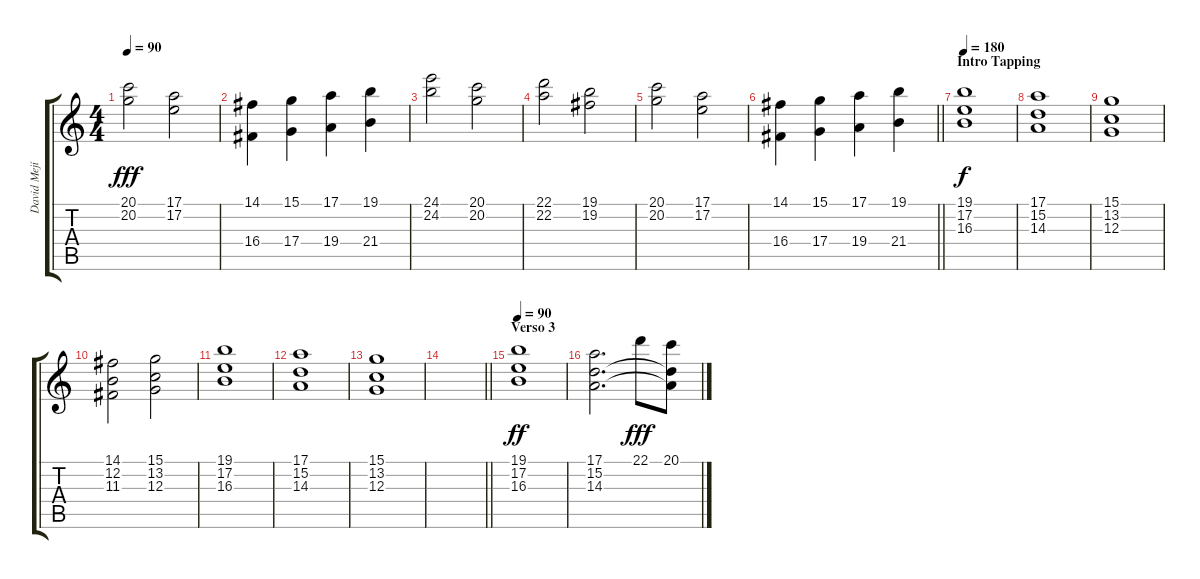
\track ("David Mejía" "David Mejí") {instrument stringensemble1}
\staff {score tabs}
\tuning (E4 B3 G3 D3 A2 E2) {hide}
\ts (4 4)
\tempo 90
\clef g2
\ks c
(20.1 20.2).2{dy fff} (17.1 17.2).2 |
(14.1 16.4).4 (15.1 17.4).4 (17.1 19.4).4 (19.1 21.4).4 |
(24.1 24.2).2 (20.1 20.2).2 |
(22.1 22.2).2 (19.1 19.2).2 |
(20.1 20.2).2 (17.1 17.2).2 |
\barLineRight lightlight
(14.1 16.4).4 (15.1 17.4).4 (17.1 19.4).4 (19.1 21.4).4 |
\section ("" "Intro Tapping")
\tempo 180
(19.1 17.2 16.3).1{dy f} |
(17.1 15.2 14.3).1 |
(15.1 13.2 12.3).1 |
(14.1 12.2 11.3).2 (15.1 13.2 12.3).2 |
(19.1 17.2 16.3).1 |
(17.1 15.2 14.3).1 |
(15.1 13.2 12.3).1 |
\barLineRight lightlight
|
\section ("" "Verso 3")
\tempo 90
(19.1 17.2 16.3).1{dy ff} |
(17.1 15.2 14.3).2{d} 22.1.8{dy fff} (20.1 15.2{t} 14.3{t}).8
